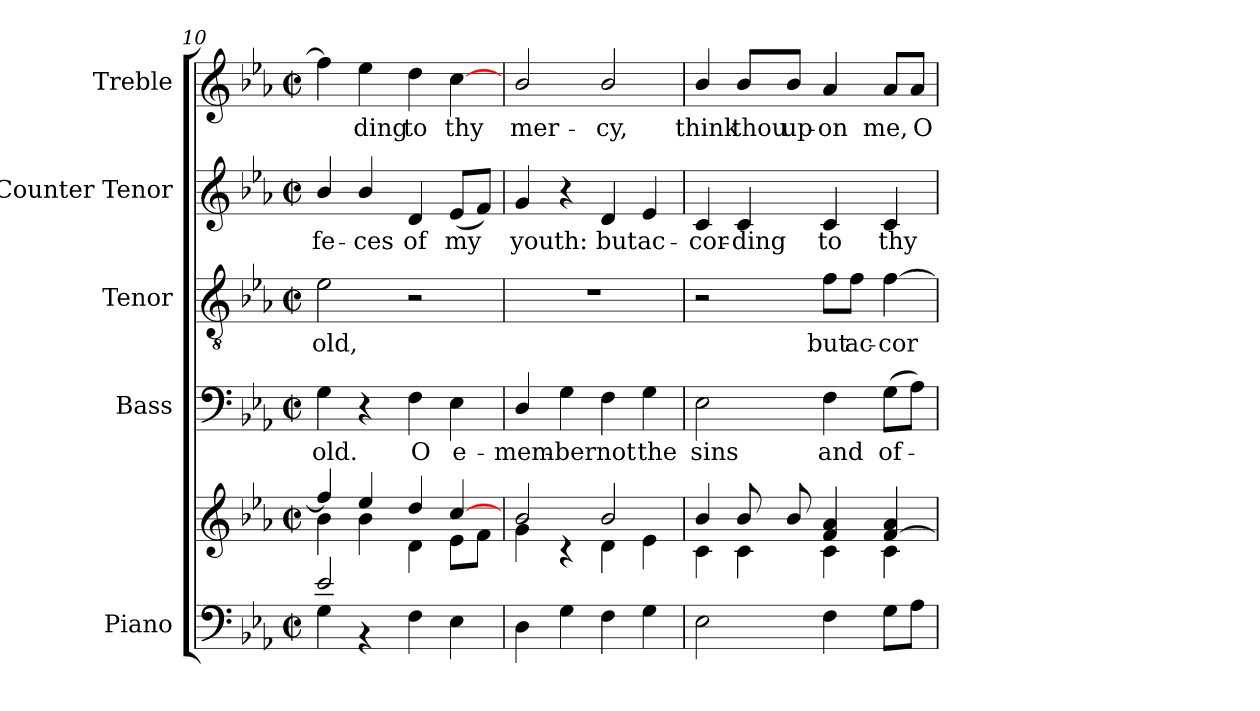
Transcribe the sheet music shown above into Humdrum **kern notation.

**kern	**kern	**kern	**text	**kern	**text	**kern	**text	**kern	**text
*part5	*part5	*part4	*part4	*part3	*part3	*part2	*part2	*part1	*part1
*staff6	*staff5	*staff4	*staff4	*staff3	*staff3	*staff2	*staff2	*staff1	*staff1
*I"Piano	*	*I"Bass	*	*I"Tenor	*	*I"Counter Tenor	*	*I"Treble	*
*I'Pno.	*	*I'B.	*	*I'T.	*	*	*	*	*
*clefF4	*clefG2	*clefF4	*	*clefGv2	*	*clefG2	*	*clefG2	*
*	*	*	*	*ITrd7c12	*	*	*	*	*
*k[b-e-a-]	*k[b-e-a-]	*k[b-e-a-]	*	*k[b-e-a-]	*	*k[b-e-a-]	*	*k[b-e-a-]	*
*E-:	*E-:	*E-:	*	*E-:	*	*E-:	*	*E-:	*
*M2/2	*M2/2	*M2/2	*	*M2/2	*	*M2/2	*	*M2/2	*
*met(c|)	*met(c|)	*met(c|)	*	*met(c|)	*	*met(c|)	*	*met(c|)	*
=10	=10	=10	=10	=10	=10	=10	=10	=10	=10
*^	*^	*	*	*	*	*	*	*	*
!	!	!	!	!	!LO:LY:b:color=#000000	!	!	!	!	!	!
!	!	!	!	!	!	!	!LO:LY:b:color=#000000	!	!	!	!
!	!	!	!	!	!	!	!	!	!LO:LY:b:color=#000000	!	!
2e-i/	4Gi\	4ffi/]	4b-i\	4Gi\	old.	2E-i\	old,	4b-i/	-fe-	4ffi\]	.
!	!	!	!	!	!	!	!	!	!LO:LY:b:color=#000000	!	!
!	!	!	!	!	!	!	!	!	!	!	!LO:LY:b:color=#000000
.	4r	4ee-i/	4b-i\	4r	.	.	.	4b-i/	-ces	4ee-i\	-ding
!	!	!	!	!	!LO:LY:b:color=#000000	!	!	!	!	!	!
!	!	!	!	!	!	!	!	!	!LO:LY:b:color=#000000	!	!
!	!	!	!	!	!	!	!	!	!	!	!LO:LY:b:color=#000000
2ryy	4Fi\	4ddi/	4di\	4Fi\	O	2r	.	4di/	of	4ddi\	to
!	!	!	!	!	!LO:LY:b:color=#000000	!	!	!	!	!	!
!	!	!	!	!	!	!	!	!	!LO:LY:b:color=#000000	!	!
!	!	!	!	!	!	!	!	!	!	!	!LO:LY:b:color=#000000
.	4E-i\	[4cci/	8e-i\L	4E-i\	e-	.	.	(8e-i/L	my	[4cci\	thy
.	.	.	8fi\J	.	.	.	.	8fi/J)	.	.	.
*v	*v	*	*	*	*	*	*	*	*	*	*
=11	=11	=11	=11	=11	=11	=11	=11	=11	=11	=11
!	!	!	!	!LO:LY:b:color=#000000	!	!	!	!	!	!
!	!	!	!	!	!	!	!	!LO:LY:b:color=#000000	!	!
!	!	!	!	!	!	!	!	!	!	!LO:LY:b:color=#000000
4Di\	2b-i/	4gi\	4Di/	-mem-	1r	.	4gi/	youth:	2b-i/	mer-
!	!	!	!	!LO:LY:b:color=#000000	!	!	!	!	!	!
4Gi\	.	4r	4Gi\	-ber	.	.	4r	.	.	.
!	!	!	!	!LO:LY:b:color=#000000	!	!	!	!	!	!
!	!	!	!	!	!	!	!	!LO:LY:b:color=#000000	!	!
!	!	!	!	!	!	!	!	!	!	!LO:LY:b:color=#000000
4Fi\	2b-i/	4di\	4Fi\	not	.	.	4di/	but	2b-i/	-cy,
!	!	!	!	!LO:LY:b:color=#000000	!	!	!	!	!	!
!	!	!	!	!	!	!	!	!LO:LY:b:color=#000000	!	!
4Gi\	.	4e-i\	4Gi\	the	.	.	4e-i/	ac-	.	.
=12	=12	=12	=12	=12	=12	=12	=12	=12	=12	=12
!	!	!	!	!LO:LY:b:color=#000000	!	!	!	!	!	!
!	!	!	!	!	!	!	!	!LO:LY:b:color=#000000	!	!
!	!	!	!	!	!	!	!	!	!	!LO:LY:b:color=#000000
2E-i\	4b-i/	4ci\	2E-i\	sins	2r	.	4ci/	-cor-	4b-i/	think
!	!	!	!	!	!	!	!	!LO:LY:b:color=#000000	!	!
!	!	!	!	!	!	!	!	!	!	!LO:LY:b:color=#000000
.	8b-i/	4ci\	.	.	.	.	4ci/	-ding	8b-i/L	thou
!	!	!	!	!	!	!	!	!	!	!LO:LY:b:color=#000000
.	8b-i/	.	.	.	.	.	.	.	8b-i/J	up-
!	!	!	!	!LO:LY:b:color=#000000	!	!	!	!	!	!
!	!	!	!	!	!	!LO:LY:b:color=#000000	!	!	!	!
!	!	!	!	!	!	!	!	!LO:LY:b:color=#000000	!	!
!	!	!	!	!	!	!	!	!	!	!LO:LY:b:color=#000000
4Fi\	4fi/ 4a-i	4ci\	4Fi\	and	8Fi\L	but	4ci/	to	4a-i/	-on
!	!	!	!	!	!	!LO:LY:b:color=#000000	!	!	!	!
.	.	.	.	.	8Fi\J	ac-	.	.	.	.
!	!	!	!	!LO:LY:b:color=#000000	!	!	!	!	!	!
!	!	!	!	!	!	!LO:LY:b:color=#000000	!	!	!	!
!	!	!	!	!	!	!	!	!LO:LY:b:color=#000000	!	!
!	!	!	!	!	!	!	!	!	!	!LO:LY:b:color=#000000
8Gi\L	[4fi/ 4a-i	4ci\	(8Gi\L	of-	[4Fi\	-cor-	4ci/	thy	8a-i/L	me,
!	!	!	!	!	!	!	!	!	!	!LO:LY:b:color=#000000
8A-i\J	.	.	8A-i\J)	.	.	.	.	.	8a-i/J	O
*	*v	*v	*	*	*	*	*	*	*	*
=	=	=	=	=	=	=	=	=	=
*-	*-	*-	*-	*-	*-	*-	*-	*-	*-
